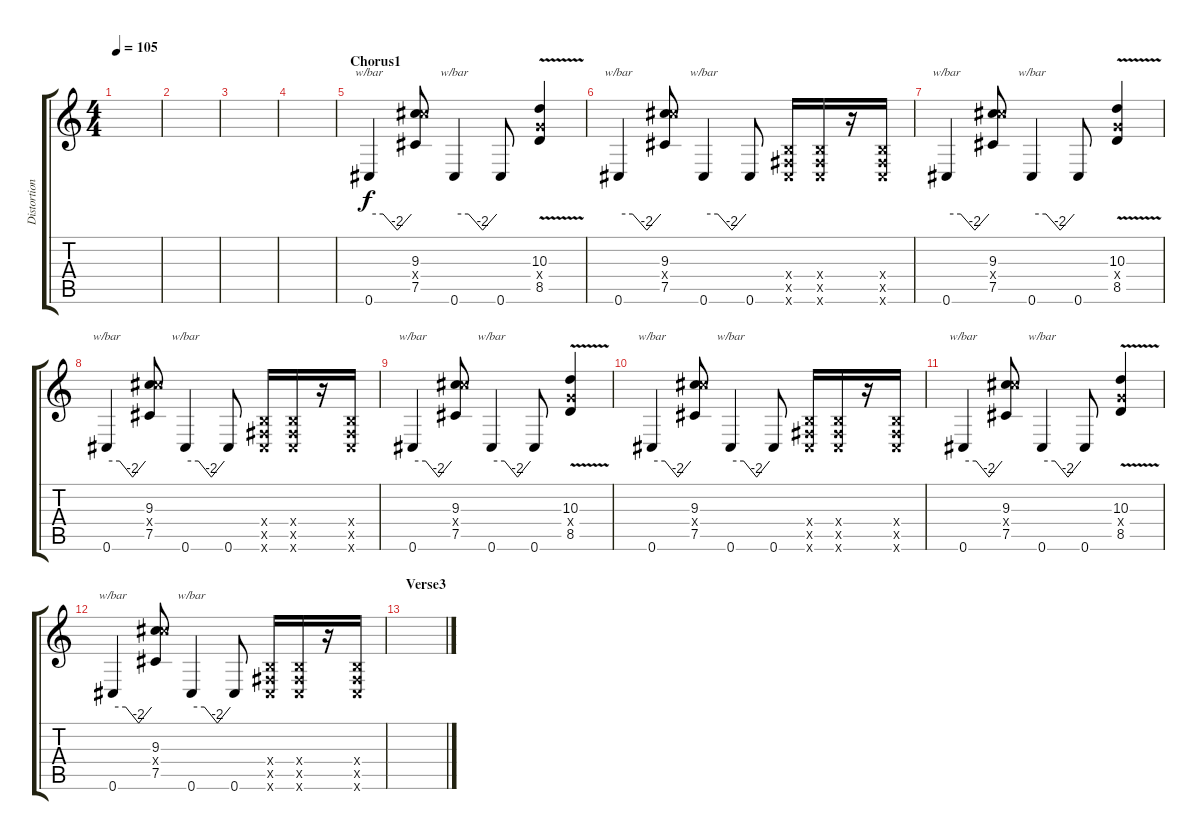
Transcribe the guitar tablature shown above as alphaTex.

\track ("Distortion Guitar1" "Distortion") {instrument distortionguitar}
\staff {score tabs}
\tuning (Db4 Ab3 E3 B2 Gb2 Db2) {hide}
\ts (4 4)
\tempo 105
\clef g2
\ks c
|
|
|
|
\section ("" "Chorus1")
0.6.4{tbe (custom default 0 0 20 0 40 -8 60 0)} (9.3 14.4{x} 7.5).8 0.6.4{tbe (custom default 0 0 20 0 40 -8 60 0)} 0.6.8 (10.3{v} 8.4{x} 8.5{v}).4 |
0.6.4{tbe (custom default 0 0 20 0 40 -8 60 0)} (9.3 14.4{x} 7.5).8 0.6.4{tbe (custom default 0 0 20 0 40 -8 60 0)} 0.6.8 (0.4{x} 0.5{x} 0.6{x}).16 (0.4{x} 0.5{x} 0.6{x}).16 r.16 (0.4{x} 0.5{x} 0.6{x}).16 |
0.6.4{tbe (custom default 0 0 20 0 40 -8 60 0)} (9.3 14.4{x} 7.5).8 0.6.4{tbe (custom default 0 0 20 0 40 -8 60 0)} 0.6.8 (10.3{v} 8.4{x} 8.5{v}).4 |
0.6.4{tbe (custom default 0 0 20 0 40 -8 60 0)} (9.3 14.4{x} 7.5).8 0.6.4{tbe (custom default 0 0 20 0 40 -8 60 0)} 0.6.8 (0.4{x} 0.5{x} 0.6{x}).16 (0.4{x} 0.5{x} 0.6{x}).16 r.16 (0.4{x} 0.5{x} 0.6{x}).16 |
0.6.4{tbe (custom default 0 0 20 0 40 -8 60 0)} (9.3 14.4{x} 7.5).8 0.6.4{tbe (custom default 0 0 20 0 40 -8 60 0)} 0.6.8 (10.3{v} 8.4{x} 8.5{v}).4 |
0.6.4{tbe (custom default 0 0 20 0 40 -8 60 0)} (9.3 14.4{x} 7.5).8 0.6.4{tbe (custom default 0 0 20 0 40 -8 60 0)} 0.6.8 (0.4{x} 0.5{x} 0.6{x}).16 (0.4{x} 0.5{x} 0.6{x}).16 r.16 (0.4{x} 0.5{x} 0.6{x}).16 |
0.6.4{tbe (custom default 0 0 20 0 40 -8 60 0)} (9.3 14.4{x} 7.5).8 0.6.4{tbe (custom default 0 0 20 0 40 -8 60 0)} 0.6.8 (10.3{v} 8.4{x} 8.5{v}).4 |
0.6.4{tbe (custom default 0 0 20 0 40 -8 60 0)} (9.3 14.4{x} 7.5).8 0.6.4{tbe (custom default 0 0 20 0 40 -8 60 0)} 0.6.8 (0.4{x} 0.5{x} 0.6{x}).16 (0.4{x} 0.5{x} 0.6{x}).16 r.16 (0.4{x} 0.5{x} 0.6{x}).16 |
\section ("" "Verse3")
